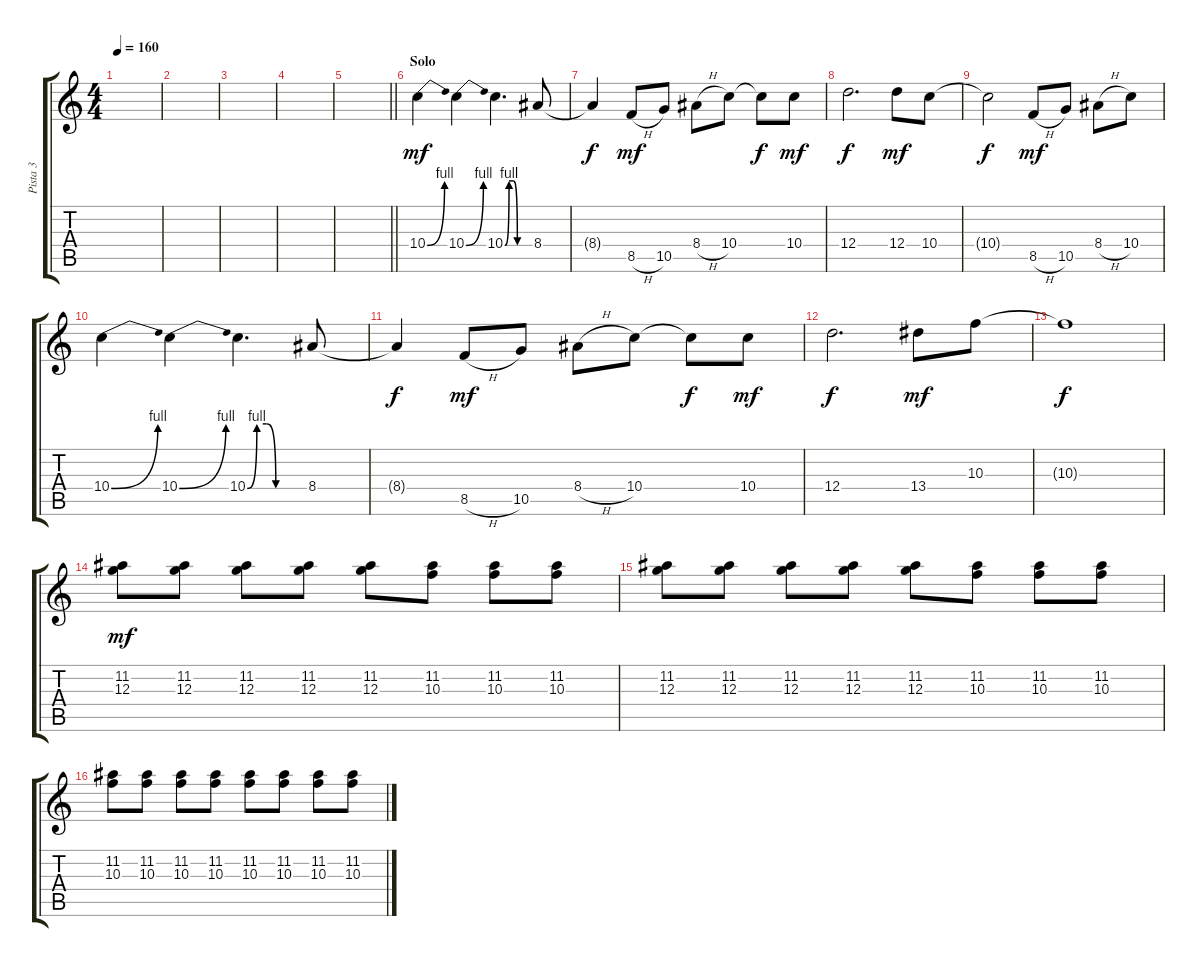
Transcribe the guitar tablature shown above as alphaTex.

\track ("Pista 3" "Pista 3") {instrument overdrivenguitar}
\staff {score tabs}
\tuning (E4 B3 G3 D3 A2 D2) {hide}
\ts (4 4)
\tempo 160
\clef g2
\ks c
|
|
|
|
\barLineRight lightlight
|
\section ("" "Solo")
10.4{be (bend 0 0 60 4)}.4{dy mf volume 14 instrument overdrivenguitar} 10.4{be (bend 0 0 60 4)}.4 10.4{be (custom 0 0 10 4 20 4 30 0 60 0)}.4{d} 8.4.8 |
8.4{t}.4{dy f} 8.5{h}.8{dy mf} 10.5.8 8.4{h}.8 10.4.8 10.4{t}.8{dy f} 10.4.8{dy mf} |
12.4.2{d dy f} 12.4.8{dy mf} 10.4.8 |
10.4{t}.2{dy f} 8.5{h}.8{dy mf} 10.5.8 8.4{h}.8 10.4.8 |
10.4{be (bend 0 0 60 4)}.4{volume 14 instrument overdrivenguitar} 10.4{be (bend 0 0 60 4)}.4 10.4{be (custom 0 0 10 4 20 4 30 0 60 0)}.4{d} 8.4.8 |
8.4{t}.4{dy f} 8.5{h}.8{dy mf} 10.5.8 8.4{h}.8 10.4.8 10.4{t}.8{dy f} 10.4.8{dy mf} |
12.4.2{d dy f} 13.4.8{dy mf} 10.3.8 |
10.3{t}.1{dy f} |
(11.2 12.3).8{dy mf} (11.2 12.3).8 (11.2 12.3).8 (11.2 12.3).8 (11.2 12.3).8 (11.2 10.3).8 (11.2 10.3).8 (11.2 10.3).8 |
(11.2 12.3).8 (11.2 12.3).8 (11.2 12.3).8 (11.2 12.3).8 (11.2 12.3).8 (11.2 10.3).8 (11.2 10.3).8 (11.2 10.3).8 |
(11.2 10.3).8 (11.2 10.3).8 (11.2 10.3).8 (11.2 10.3).8 (11.2 10.3).8 (11.2 10.3).8 (11.2 10.3).8 (11.2 10.3).8
